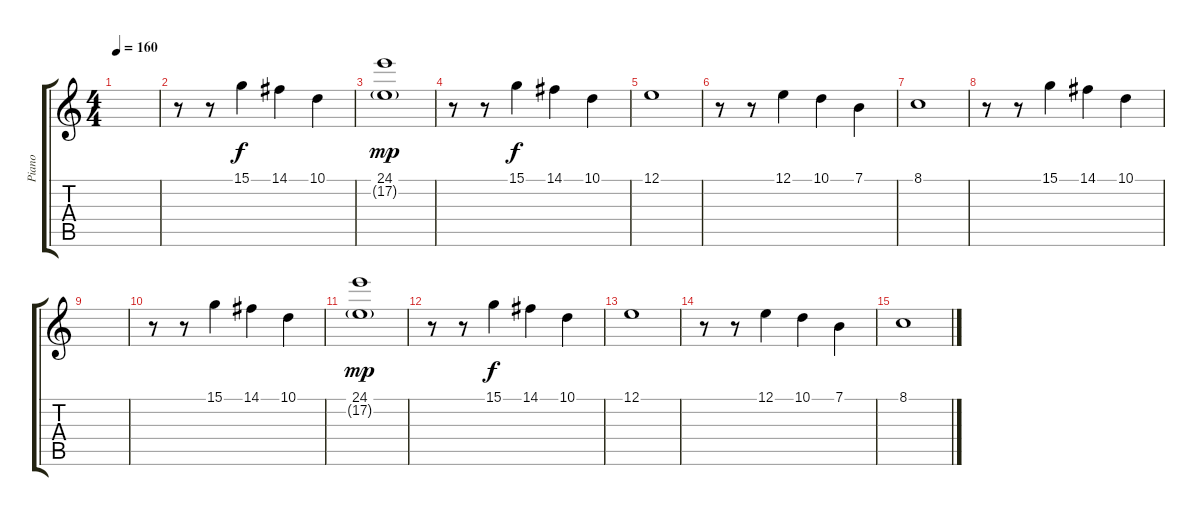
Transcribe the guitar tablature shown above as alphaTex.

\track ("Piano" "Piano") {instrument acousticgrandpiano}
\staff {score tabs}
\tuning (E4 B3 G3 D3 A2 E2) {hide}
\ts (4 4)
\tempo 160
\clef g2
\ks c
|
r.8 r.8 15.1.4 14.1.4 10.1.4 |
(24.1 17.2{g}).1{dy mp} |
r.8 r.8 15.1.4{dy f} 14.1.4 10.1.4 |
12.1.1 |
r.8 r.8 12.1.4 10.1.4 7.1.4 |
8.1.1 |
r.8 r.8 15.1.4 14.1.4 10.1.4 |
|
r.8 r.8 15.1.4 14.1.4 10.1.4 |
(24.1 17.2{g}).1{dy mp} |
r.8 r.8 15.1.4{dy f} 14.1.4 10.1.4 |
12.1.1 |
r.8 r.8 12.1.4 10.1.4 7.1.4 |
8.1.1
